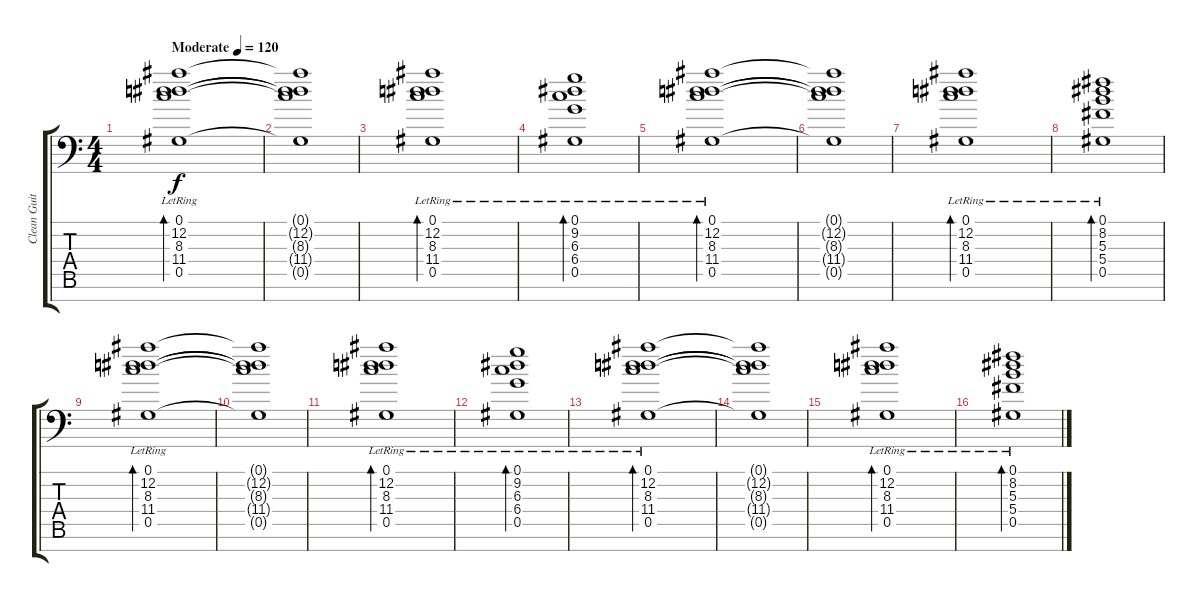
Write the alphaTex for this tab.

\track ("Clean Guitar" "Clean Guit") {instrument electricguitarclean}
\staff {score tabs}
\tuning (Eb4 Bb3 Gb3 Db3 Ab2 Eb2 Ab1) {hide}
\ts (4 4)
\tempo (120 "Moderate")
\clef f4
\ks c
(0.1{lr} 12.2{lr} 8.3{lr} 11.4{lr} 0.5{lr}).1{bd 480 dy f instrument electricguitarclean} |
(0.1{t} 12.2{t} 8.3{t} 11.4{t} 0.5{t}).1 |
(0.1{lr} 12.2{lr} 8.3{lr} 11.4{lr} 0.5{lr}).1{bd 480} |
(0.1{lr} 9.2{lr} 6.3{lr} 6.4{lr} 0.5{lr}).1{bd 480} |
(0.1{lr} 12.2{lr} 8.3{lr} 11.4{lr} 0.5{lr}).1{bd 480} |
(0.1{t} 12.2{t} 8.3{t} 11.4{t} 0.5{t}).1 |
(0.1{lr} 12.2{lr} 8.3{lr} 11.4{lr} 0.5{lr}).1{bd 480} |
(0.1{lr} 8.2{lr} 5.3{lr} 5.4{lr} 0.5{lr}).1{bd 480} |
(0.1{lr} 12.2{lr} 8.3{lr} 11.4{lr} 0.5{lr}).1{bd 480} |
(0.1{t} 12.2{t} 8.3{t} 11.4{t} 0.5{t}).1 |
(0.1{lr} 12.2{lr} 8.3{lr} 11.4{lr} 0.5{lr}).1{bd 480} |
(0.1{lr} 9.2{lr} 6.3{lr} 6.4{lr} 0.5{lr}).1{bd 480} |
(0.1{lr} 12.2{lr} 8.3{lr} 11.4{lr} 0.5{lr}).1{bd 480} |
(0.1{t} 12.2{t} 8.3{t} 11.4{t} 0.5{t}).1 |
(0.1{lr} 12.2{lr} 8.3{lr} 11.4{lr} 0.5{lr}).1{bd 480} |
(0.1{lr} 8.2{lr} 5.3{lr} 5.4{lr} 0.5{lr}).1{bd 480}
